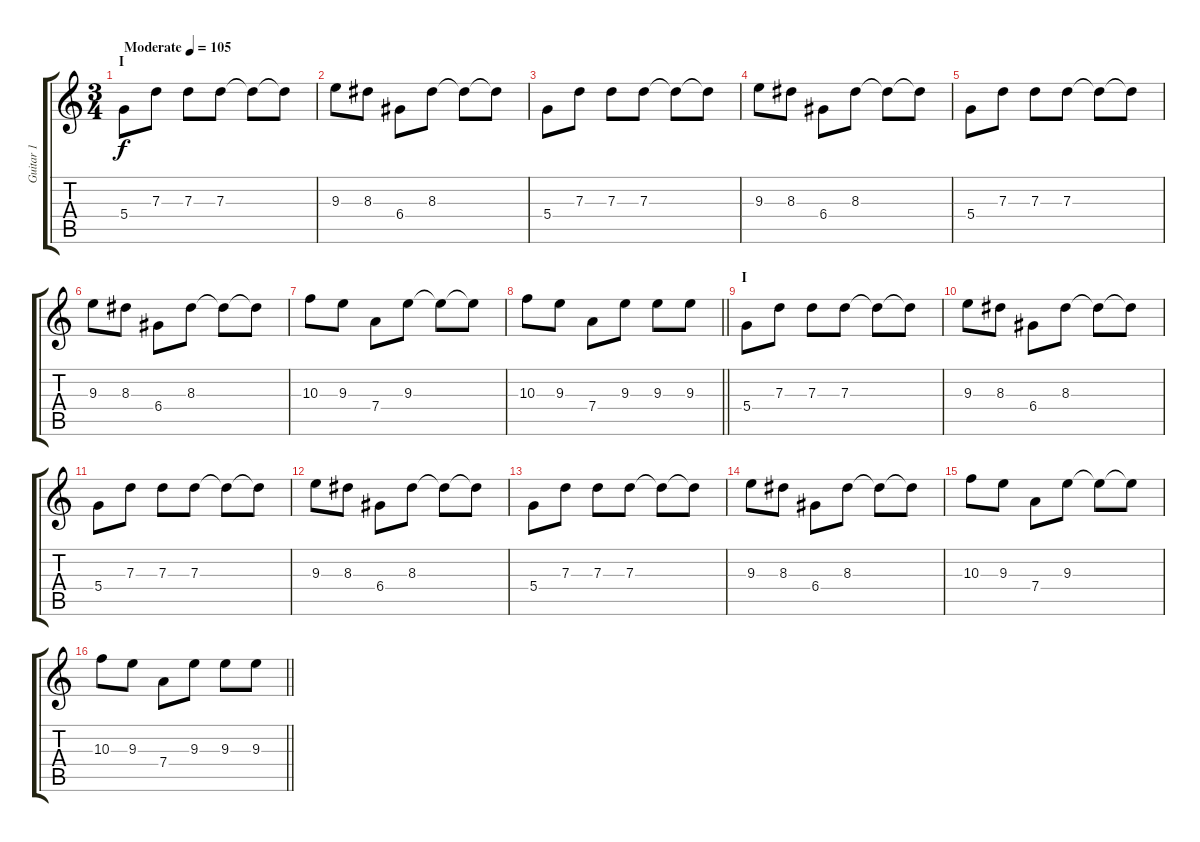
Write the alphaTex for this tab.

\track ("Guitar 1" "Guitar 1") {instrument overdrivenguitar}
\staff {score tabs}
\tuning (E4 B3 G3 D3 A2 E2) {hide}
\ts (3 4)
\section ("" "I")
\tempo (105 "Moderate")
\clef g2
\ks c
5.4.8{dy f instrument overdrivenguitar} 7.3.8 7.3.8 7.3.8 7.3{t}.8 7.3{t}.8 |
9.3.8 8.3.8 6.4.8 8.3.8 8.3{t}.8 8.3{t}.8 |
5.4.8 7.3.8 7.3.8 7.3.8 7.3{t}.8 7.3{t}.8 |
9.3.8 8.3.8 6.4.8 8.3.8 8.3{t}.8 8.3{t}.8 |
5.4.8 7.3.8 7.3.8 7.3.8 7.3{t}.8 7.3{t}.8 |
9.3.8 8.3.8 6.4.8 8.3.8 8.3{t}.8 8.3{t}.8 |
10.3.8 9.3.8 7.4.8 9.3.8 9.3{t}.8 9.3{t}.8 |
\barLineRight lightlight
10.3.8 9.3.8 7.4.8 9.3.8 9.3.8 9.3.8 |
\section ("" "I")
5.4.8 7.3.8 7.3.8 7.3.8 7.3{t}.8 7.3{t}.8 |
9.3.8 8.3.8 6.4.8 8.3.8 8.3{t}.8 8.3{t}.8 |
5.4.8 7.3.8 7.3.8 7.3.8 7.3{t}.8 7.3{t}.8 |
9.3.8 8.3.8 6.4.8 8.3.8 8.3{t}.8 8.3{t}.8 |
5.4.8 7.3.8 7.3.8 7.3.8 7.3{t}.8 7.3{t}.8 |
9.3.8 8.3.8 6.4.8 8.3.8 8.3{t}.8 8.3{t}.8 |
10.3.8 9.3.8 7.4.8 9.3.8 9.3{t}.8 9.3{t}.8 |
\barLineRight lightlight
10.3.8 9.3.8 7.4.8 9.3.8 9.3.8 9.3.8
